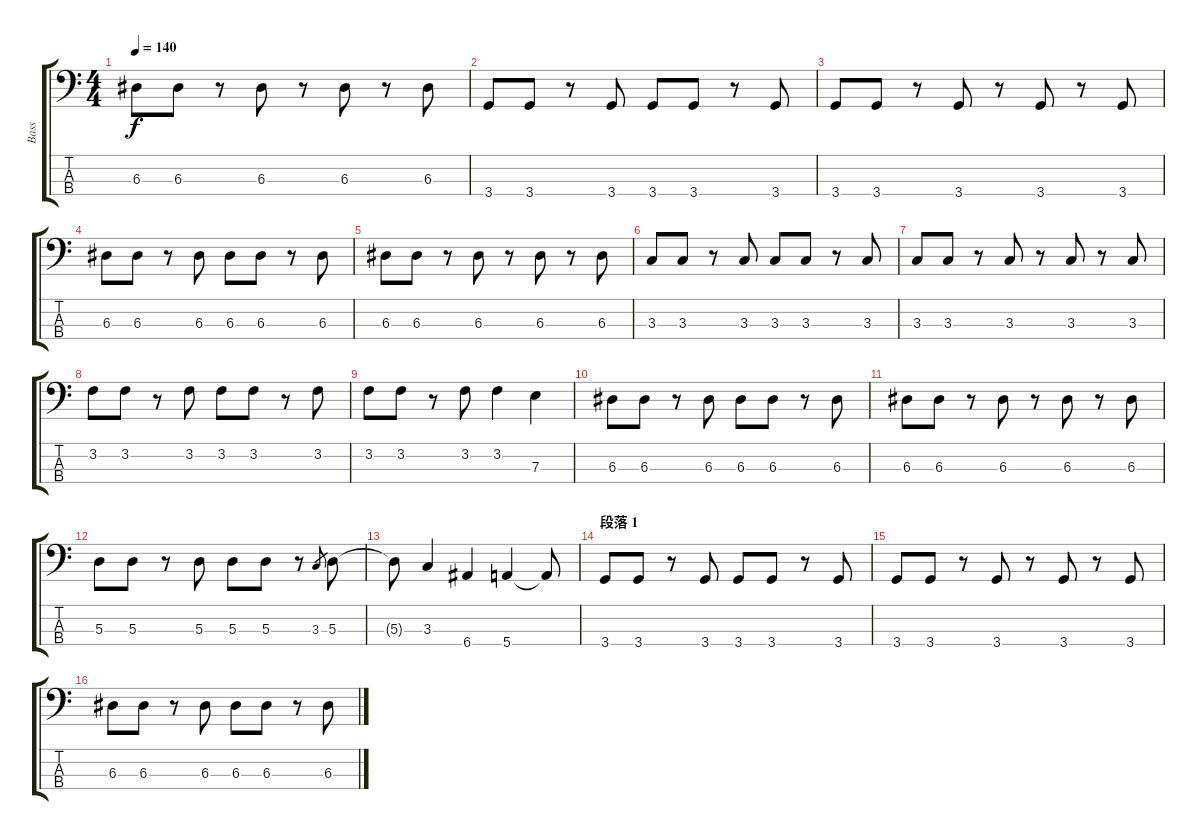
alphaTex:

\track ("Bass" "Bass") {instrument electricbassfinger}
\staff {score tabs}
\tuning (G2 D2 A1 E1) {hide}
\ts (4 4)
\tempo 140
\clef f4
\ks c
6.3.8{dy f} 6.3.8 r.8 6.3.8 r.8 6.3.8 r.8 6.3.8 |
3.4.8 3.4.8 r.8 3.4.8 3.4.8 3.4.8 r.8 3.4.8 |
3.4.8 3.4.8 r.8 3.4.8 r.8 3.4.8 r.8 3.4.8 |
6.3.8 6.3.8 r.8 6.3.8 6.3.8 6.3.8 r.8 6.3.8 |
6.3.8 6.3.8 r.8 6.3.8 r.8 6.3.8 r.8 6.3.8 |
3.3.8 3.3.8 r.8 3.3.8 3.3.8 3.3.8 r.8 3.3.8 |
3.3.8 3.3.8 r.8 3.3.8 r.8 3.3.8 r.8 3.3.8 |
3.2.8 3.2.8 r.8 3.2.8 3.2.8 3.2.8 r.8 3.2.8 |
3.2.8 3.2.8 r.8 3.2.8 3.2.4 7.3.4 |
6.3.8 6.3.8 r.8 6.3.8 6.3.8 6.3.8 r.8 6.3.8 |
6.3.8 6.3.8 r.8 6.3.8 r.8 6.3.8 r.8 6.3.8 |
5.3.8 5.3.8 r.8 5.3.8 5.3.8 5.3.8 r.8 3.3.8{gr} 5.3.8 |
5.3{t}.8 3.3.4 6.4.4 5.4.4 5.4{t}.8 |
\section ("" "段落 1")
3.4.8 3.4.8 r.8 3.4.8 3.4.8 3.4.8 r.8 3.4.8 |
3.4.8 3.4.8 r.8 3.4.8 r.8 3.4.8 r.8 3.4.8 |
6.3.8 6.3.8 r.8 6.3.8 6.3.8 6.3.8 r.8 6.3.8
